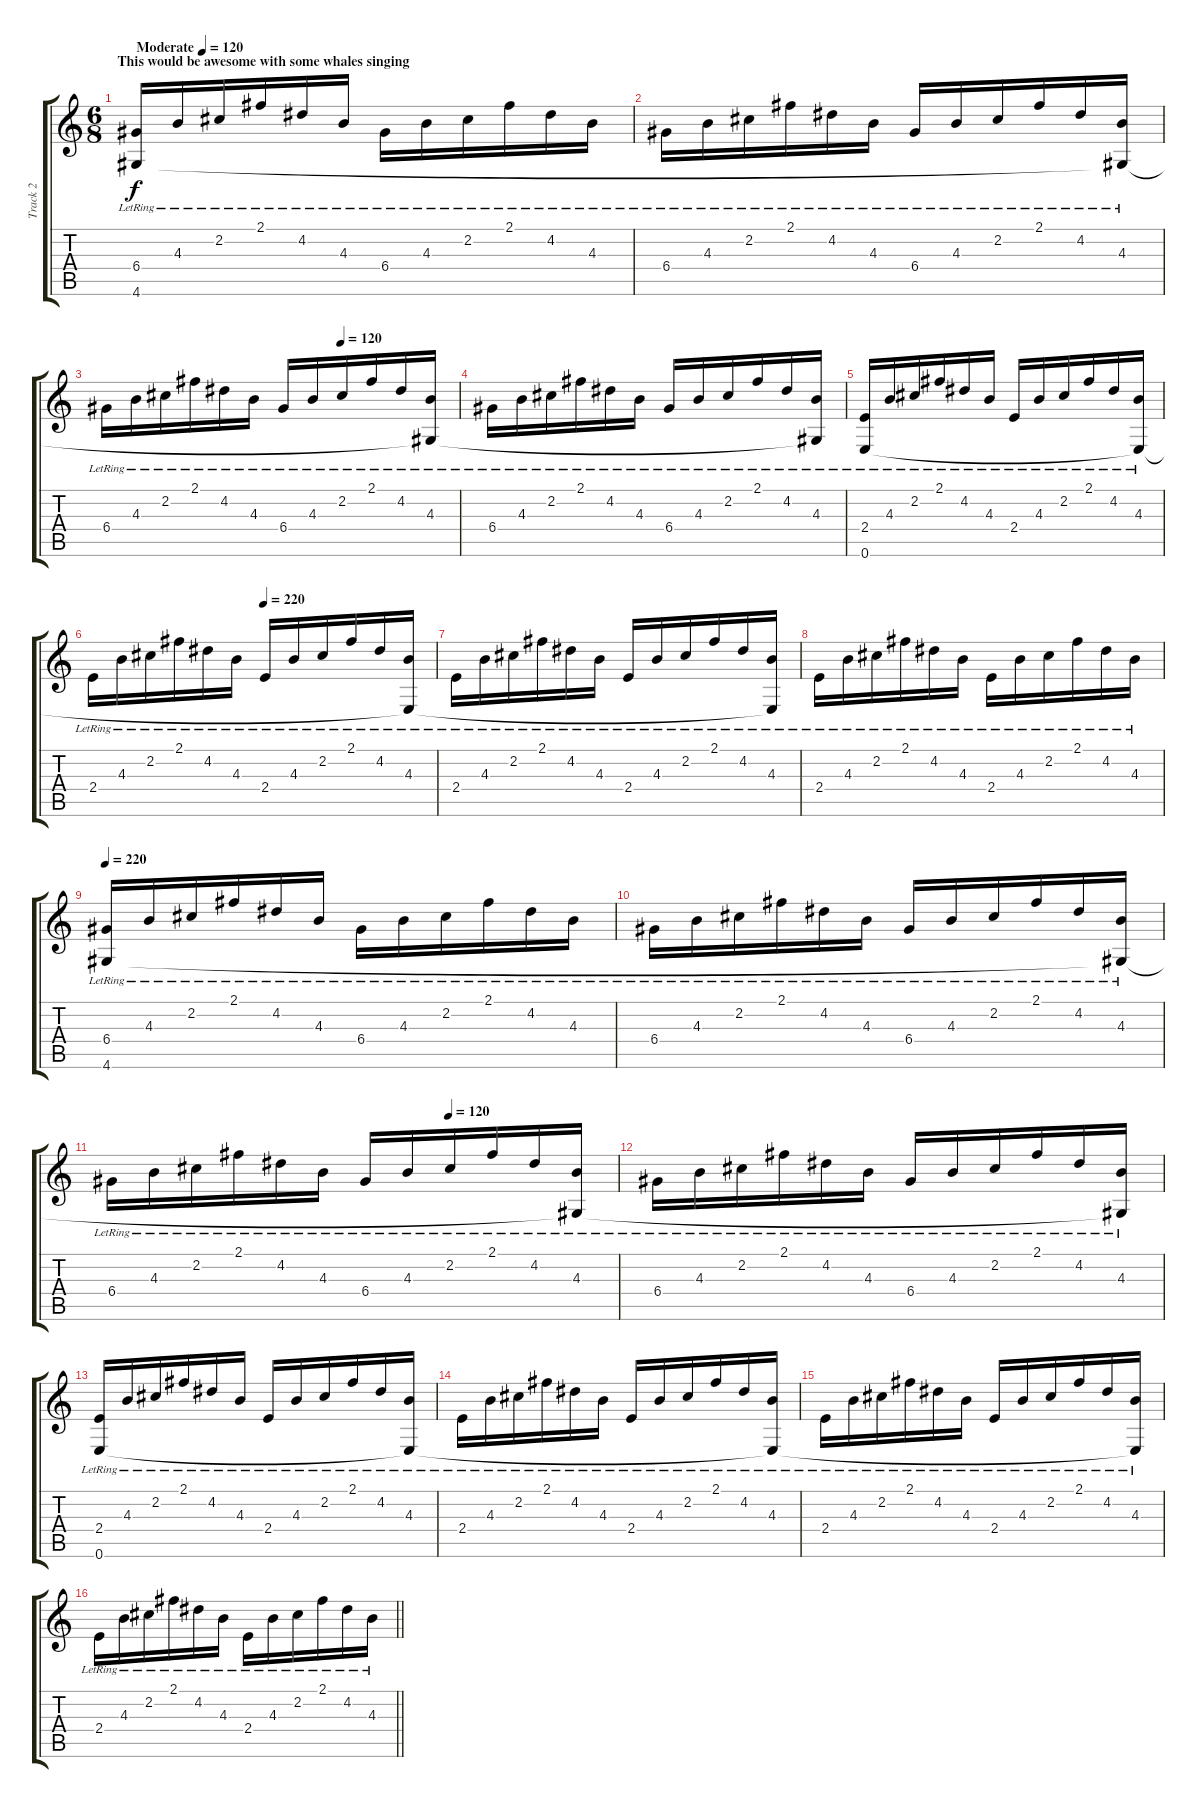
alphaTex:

\track ("Track 2" "Track 2") {instrument electricguitarjazz}
\staff {score tabs}
\tuning (E4 B3 G3 D3 A2 E2) {hide}
\ts (6 8)
\section ("" "This would be awesome with some whales singing")
\tempo (120 "Moderate")
\tempo 220
\tempo (120 "Moderate")
\clef g2
\ks c
(6.4{lr} 4.6{lr}).16{dy f volume 6 instrument electricguitarjazz} 4.3{lr}.16 2.2{lr}.16 2.1{lr}.16 4.2{lr}.16 4.3{lr}.16 6.4{lr}.16 4.3{lr}.16 2.2{lr}.16 2.1{lr}.16 4.2{lr}.16 4.3{lr}.16 |
6.4{lr}.16 4.3{lr}.16 2.2{lr}.16 2.1{lr}.16 4.2{lr}.16 4.3{lr}.16 6.4{lr}.16 4.3{lr}.16 2.2{lr}.16 2.1{lr}.16 4.2{lr}.16 (4.3{lr} 4.6{t}).16 |
\tempo (120 0.6666666666666666)
6.4{lr}.16 4.3{lr}.16 2.2{lr}.16 2.1{lr}.16 4.2{lr}.16 4.3{lr}.16 6.4{lr}.16{volume 13} 4.3{lr}.16 2.2{lr}.16 2.1{lr}.16 4.2{lr}.16 (4.3{lr} 4.6{t}).16 |
6.4{lr}.16 4.3{lr}.16 2.2{lr}.16 2.1{lr}.16 4.2{lr}.16 4.3{lr}.16 6.4{lr}.16 4.3{lr}.16 2.2{lr}.16 2.1{lr}.16 4.2{lr}.16 (4.3{lr} 4.6{t}).16 |
(2.4{lr} 0.6{lr}).16 4.3{lr}.16 2.2{lr}.16 2.1{lr}.16 4.2{lr}.16 4.3{lr}.16 2.4{lr}.16 4.3{lr}.16 2.2{lr}.16 2.1{lr}.16 4.2{lr}.16 (4.3{lr} 0.6{t}).16 |
\tempo (220 0.5)
2.4{lr}.16 4.3{lr}.16 2.2{lr}.16 2.1{lr}.16 4.2{lr}.16{volume 9} 4.3{lr}.16 2.4{lr}.16 4.3{lr}.16 2.2{lr}.16 2.1{lr}.16 4.2{lr}.16 (4.3{lr} 0.6{t}).16 |
2.4{lr}.16 4.3{lr}.16 2.2{lr}.16 2.1{lr}.16 4.2{lr}.16 4.3{lr}.16 2.4{lr}.16 4.3{lr}.16 2.2{lr}.16 2.1{lr}.16 4.2{lr}.16 (4.3{lr} 0.6{t}).16 |
2.4{lr}.16 4.3{lr}.16 2.2{lr}.16 2.1{lr}.16 4.2{lr}.16 4.3{lr}.16 2.4{lr}.16 4.3{lr}.16 2.2{lr}.16 2.1{lr}.16 4.2{lr}.16 4.3{lr}.16 |
\tempo 220
(6.4{lr} 4.6{lr}).16 4.3{lr}.16 2.2{lr}.16 2.1{lr}.16 4.2{lr}.16 4.3{lr}.16 6.4{lr}.16 4.3{lr}.16 2.2{lr}.16 2.1{lr}.16 4.2{lr}.16 4.3{lr}.16{volume 13} |
6.4{lr}.16 4.3{lr}.16 2.2{lr}.16 2.1{lr}.16 4.2{lr}.16 4.3{lr}.16 6.4{lr}.16 4.3{lr}.16 2.2{lr}.16 2.1{lr}.16 4.2{lr}.16 (4.3{lr} 4.6{t}).16 |
\tempo (120 0.6666666666666666)
6.4{lr}.16 4.3{lr}.16 2.2{lr}.16 2.1{lr}.16 4.2{lr}.16 4.3{lr}.16 6.4{lr}.16 4.3{lr}.16 2.2{lr}.16 2.1{lr}.16 4.2{lr}.16 (4.3{lr} 4.6{t}).16 |
6.4{lr}.16 4.3{lr}.16 2.2{lr}.16 2.1{lr}.16{volume 6} 4.2{lr}.16 4.3{lr}.16 6.4{lr}.16 4.3{lr}.16 2.2{lr}.16 2.1{lr}.16 4.2{lr}.16 (4.3{lr} 4.6{t}).16 |
(2.4{lr} 0.6{lr}).16 4.3{lr}.16 2.2{lr}.16 2.1{lr}.16 4.2{lr}.16 4.3{lr}.16 2.4{lr}.16 4.3{lr}.16 2.2{lr}.16 2.1{lr}.16 4.2{lr}.16 (4.3{lr} 0.6{t}).16 |
2.4{lr}.16 4.3{lr}.16 2.2{lr}.16 2.1{lr}.16 4.2{lr}.16 4.3{lr}.16 2.4{lr}.16{volume 13} 4.3{lr}.16 2.2{lr}.16 2.1{lr}.16 4.2{lr}.16 (4.3{lr} 0.6{t}).16 |
2.4{lr}.16 4.3{lr}.16 2.2{lr}.16 2.1{lr}.16 4.2{lr}.16 4.3{lr}.16 2.4{lr}.16 4.3{lr}.16 2.2{lr}.16 2.1{lr}.16 4.2{lr}.16 (4.3{lr} 0.6{t}).16 |
\barLineRight lightlight
2.4{lr}.16 4.3{lr}.16 2.2{lr}.16 2.1{lr}.16 4.2{lr}.16 4.3{lr}.16 2.4{lr}.16 4.3{lr}.16 2.2{lr}.16 2.1{lr}.16 4.2{lr}.16 4.3{lr}.16
